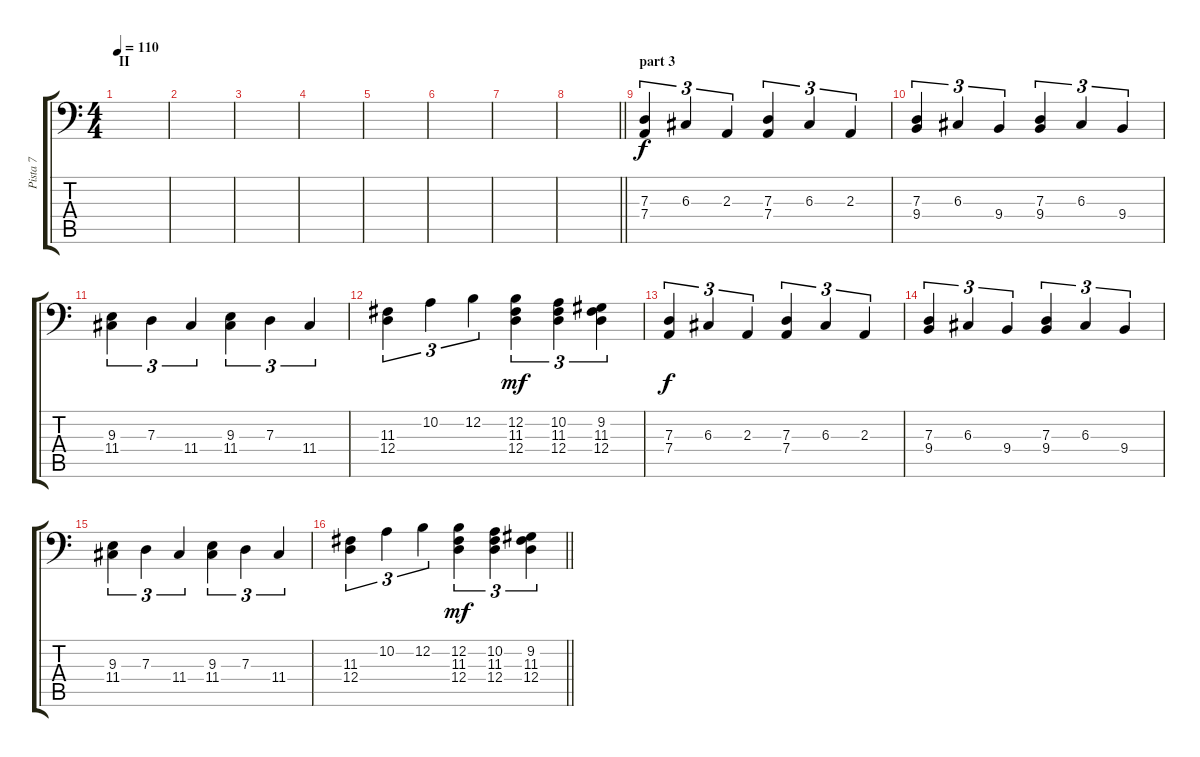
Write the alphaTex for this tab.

\track ("Pista 7" "Pista 7") {instrument honkytonkpiano}
\staff {score tabs}
\tuning (E3 B2 G2 D2 A1 E1) {hide}
\ts (4 4)
\section ("" "II")
\tempo 110
\clef f4
\ks c
|
|
|
|
|
|
|
\barLineRight lightlight
|
\section ("" "part 3")
(7.3 7.4).4{tu (3 2)} 6.3.4{tu (3 2)} 2.3.4{tu (3 2)} (7.3 7.4).4{tu (3 2)} 6.3.4{tu (3 2)} 2.3.4{tu (3 2)} |
(7.3 9.4).4{tu (3 2)} 6.3.4{tu (3 2)} 9.4.4{tu (3 2)} (7.3 9.4).4{tu (3 2)} 6.3.4{tu (3 2)} 9.4.4{tu (3 2)} |
(9.3 11.4).4{tu (3 2)} 7.3.4{tu (3 2)} 11.4.4{tu (3 2)} (9.3 11.4).4{tu (3 2)} 7.3.4{tu (3 2)} 11.4.4{tu (3 2)} |
(11.3 12.4).4{tu (3 2)} 10.2.4{tu (3 2)} 12.2.4{tu (3 2)} (12.2 11.3 12.4).4{tu (3 2) dy mf} (10.2 11.3 12.4).4{tu (3 2)} (9.2 11.3 12.4).4{tu (3 2)} |
(7.3 7.4).4{tu (3 2) dy f} 6.3.4{tu (3 2)} 2.3.4{tu (3 2)} (7.3 7.4).4{tu (3 2)} 6.3.4{tu (3 2)} 2.3.4{tu (3 2)} |
(7.3 9.4).4{tu (3 2)} 6.3.4{tu (3 2)} 9.4.4{tu (3 2)} (7.3 9.4).4{tu (3 2)} 6.3.4{tu (3 2)} 9.4.4{tu (3 2)} |
(9.3 11.4).4{tu (3 2)} 7.3.4{tu (3 2)} 11.4.4{tu (3 2)} (9.3 11.4).4{tu (3 2)} 7.3.4{tu (3 2)} 11.4.4{tu (3 2)} |
\barLineRight lightlight
(11.3 12.4).4{tu (3 2)} 10.2.4{tu (3 2)} 12.2.4{tu (3 2)} (12.2 11.3 12.4).4{tu (3 2) dy mf} (10.2 11.3 12.4).4{tu (3 2)} (9.2 11.3 12.4).4{tu (3 2)}
